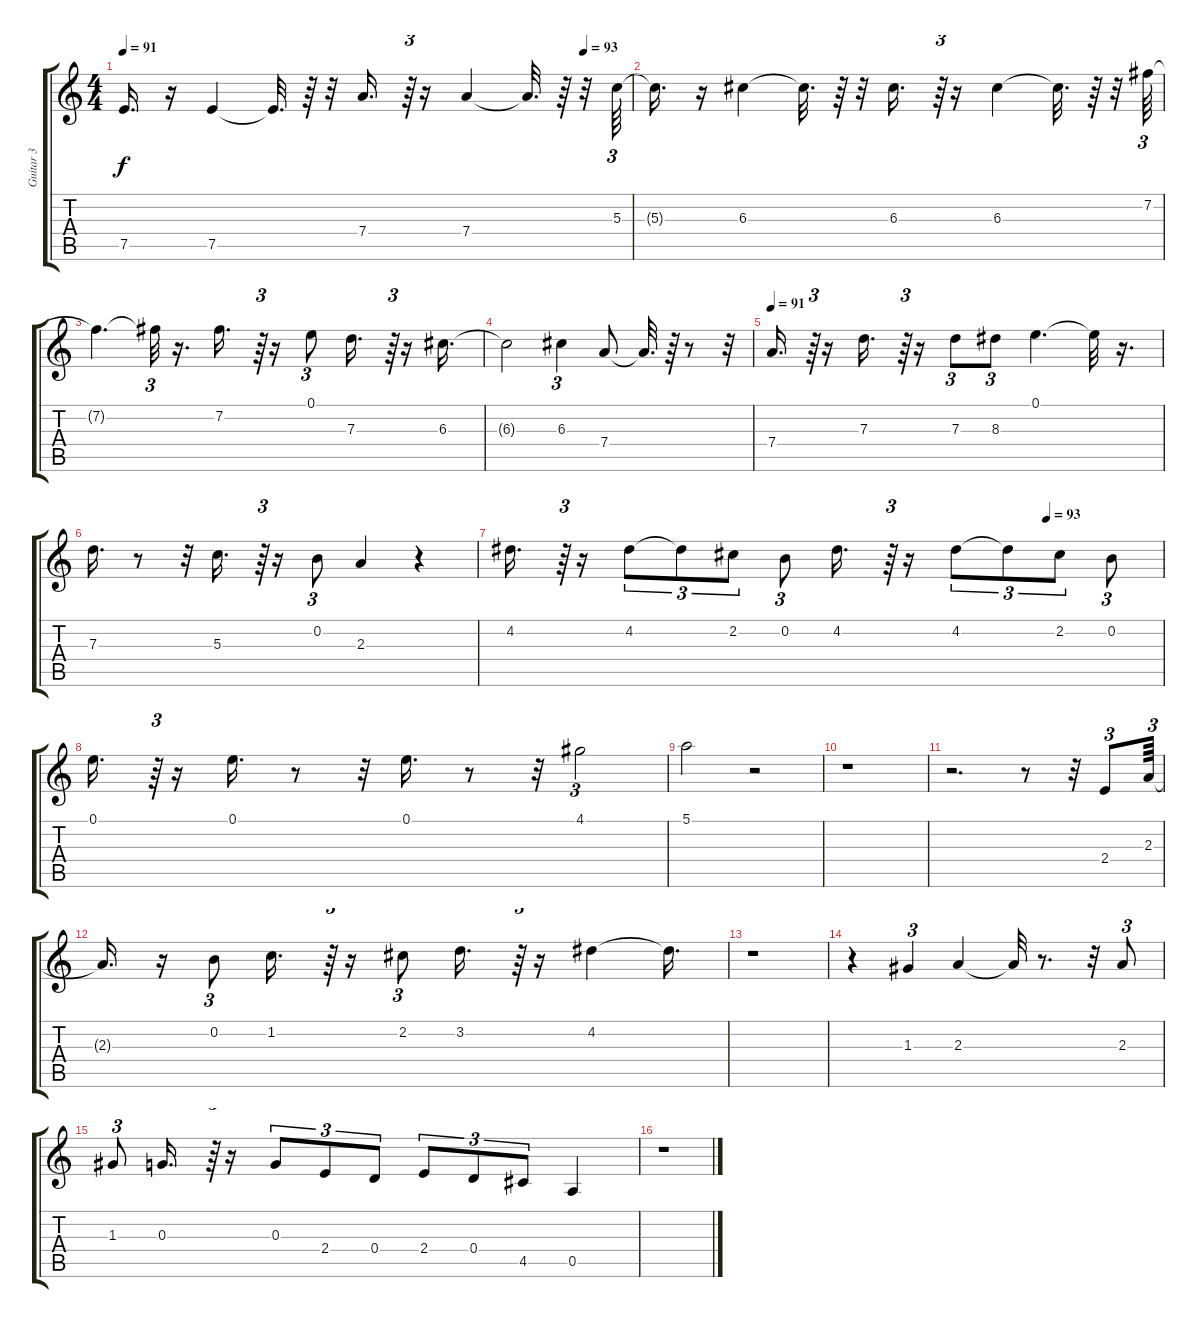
\track ("Guitar 3" "Guitar 3") {instrument distortionguitar}
\staff {score tabs}
\tuning (E4 B3 G3 D3 A2 E2) {hide}
\ts (4 4)
\tempo 91
\tempo (93 0.90625)
\clef g2
\ks c
7.5{t}.16{d dy f} r.16 7.5.4 7.5{t}.32{d} r.64 r.32 7.4.16{d} r.64{tu (3 2)} r.16 7.4.4 7.4{t}.32{d} r.64 r.32 5.3.64{tu (3 2)} |
5.3{t}.16{d} r.16 6.3.4 6.3{t}.32{d} r.64 r.32 6.3.16{d} r.64{tu (3 2)} r.16 6.3.4 6.3{t}.32{d} r.64 r.32 7.2.64{tu (3 2)} |
7.2{t}.4{d} 7.2{t}.32{tu (3 2)} r.16{d} 7.2.16{d} r.64{tu (3 2)} r.16 0.1.8{tu (3 2)} 7.3.16{d} r.64{tu (3 2)} r.16 6.3.16{d} |
6.3{t}.2 6.3.4{tu (3 2)} 7.4.8 7.4{t}.32{d} r.64 r.8 r.32 |
\tempo 91
7.4.16{d} r.64{tu (3 2)} r.16 7.3.16{d} r.64{tu (3 2)} r.16 7.3.8{tu (3 2)} 8.3.8{tu (3 2)} 0.1.4{d} 0.1{t}.32 r.16{d} |
7.3.16{d} r.8 r.32 5.3.16{d} r.64{tu (3 2)} r.16 0.2.8{tu (3 2)} 2.3.4 r.4 |
\tempo (93 0.8229166666666666)
4.2.16{d} r.64{tu (3 2)} r.16 4.2.8{tu (3 2)} 4.2{t}.8{tu (3 2)} 2.2.8{tu (3 2)} 0.2.8{tu (3 2)} 4.2.16{d} r.64{tu (3 2)} r.16 4.2.8{tu (3 2)} 4.2{t}.8{tu (3 2)} 2.2.8{tu (3 2)} 0.2.8{tu (3 2)} |
0.1.16{d} r.64{tu (3 2)} r.16 0.1.16{d} r.8 r.32 0.1.16{d} r.8 r.32 4.1.2{tu (3 2)} |
5.1.2 r.2 |
r.1 |
r.2{d} r.8 r.32 2.4.8{tu (3 2)} 2.3.64{tu (3 2)} |
2.3{t}.16{d} r.16 0.2.8{tu (3 2)} 1.2.16{d} r.64{tu (3 2)} r.16 2.2.8{tu (3 2)} 3.2.16{d} r.64{tu (3 2)} r.16 4.2.4 4.2{t}.16{d} |
r.1 |
r.4 1.3.4{tu (3 2)} 2.3.4 2.3{t}.32 r.8{d} r.32 2.3.8{tu (3 2)} |
1.3.8{tu (3 2)} 0.3.16{d} r.64{tu (3 2)} r.16 0.3.8{tu (3 2)} 2.4.8{tu (3 2)} 0.4.8{tu (3 2)} 2.4.8{tu (3 2)} 0.4.8{tu (3 2)} 4.5.8{tu (3 2)} 0.5.4 |
r.1
